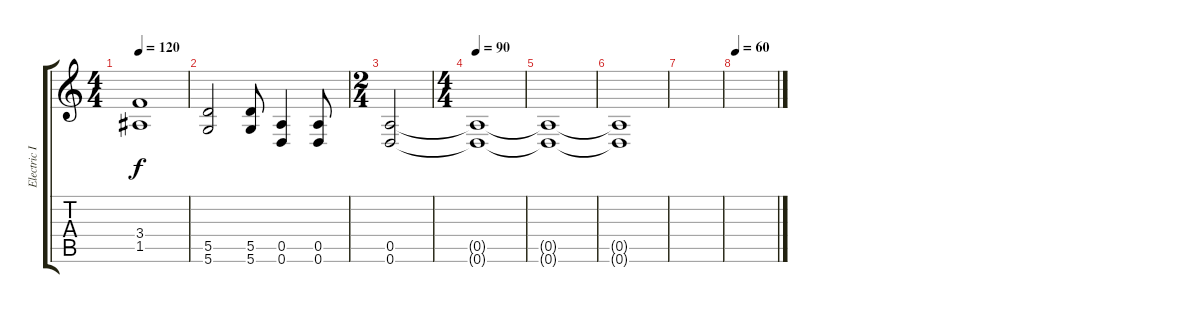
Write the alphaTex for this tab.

\track ("Electric I" "Electric I") {instrument distortionguitar}
\staff {score tabs}
\tuning (E4 B3 G3 D3 A2 D2) {hide}
\ts (4 4)
\tempo 120
\clef g2
\ks c
(3.4 1.5).1{dy f} |
(5.5 5.6).2 (5.5 5.6).8 (0.5 0.6).4 (0.5 0.6).8 |
\ts (2 4)
(0.5 0.6).2{volume 0} |
\ts (4 4)
\tempo 90
(0.5{t} 0.6{t}).1 |
(0.5{t} 0.6{t}).1 |
(0.5{t} 0.6{t}).1 |
|
\tempo 60
